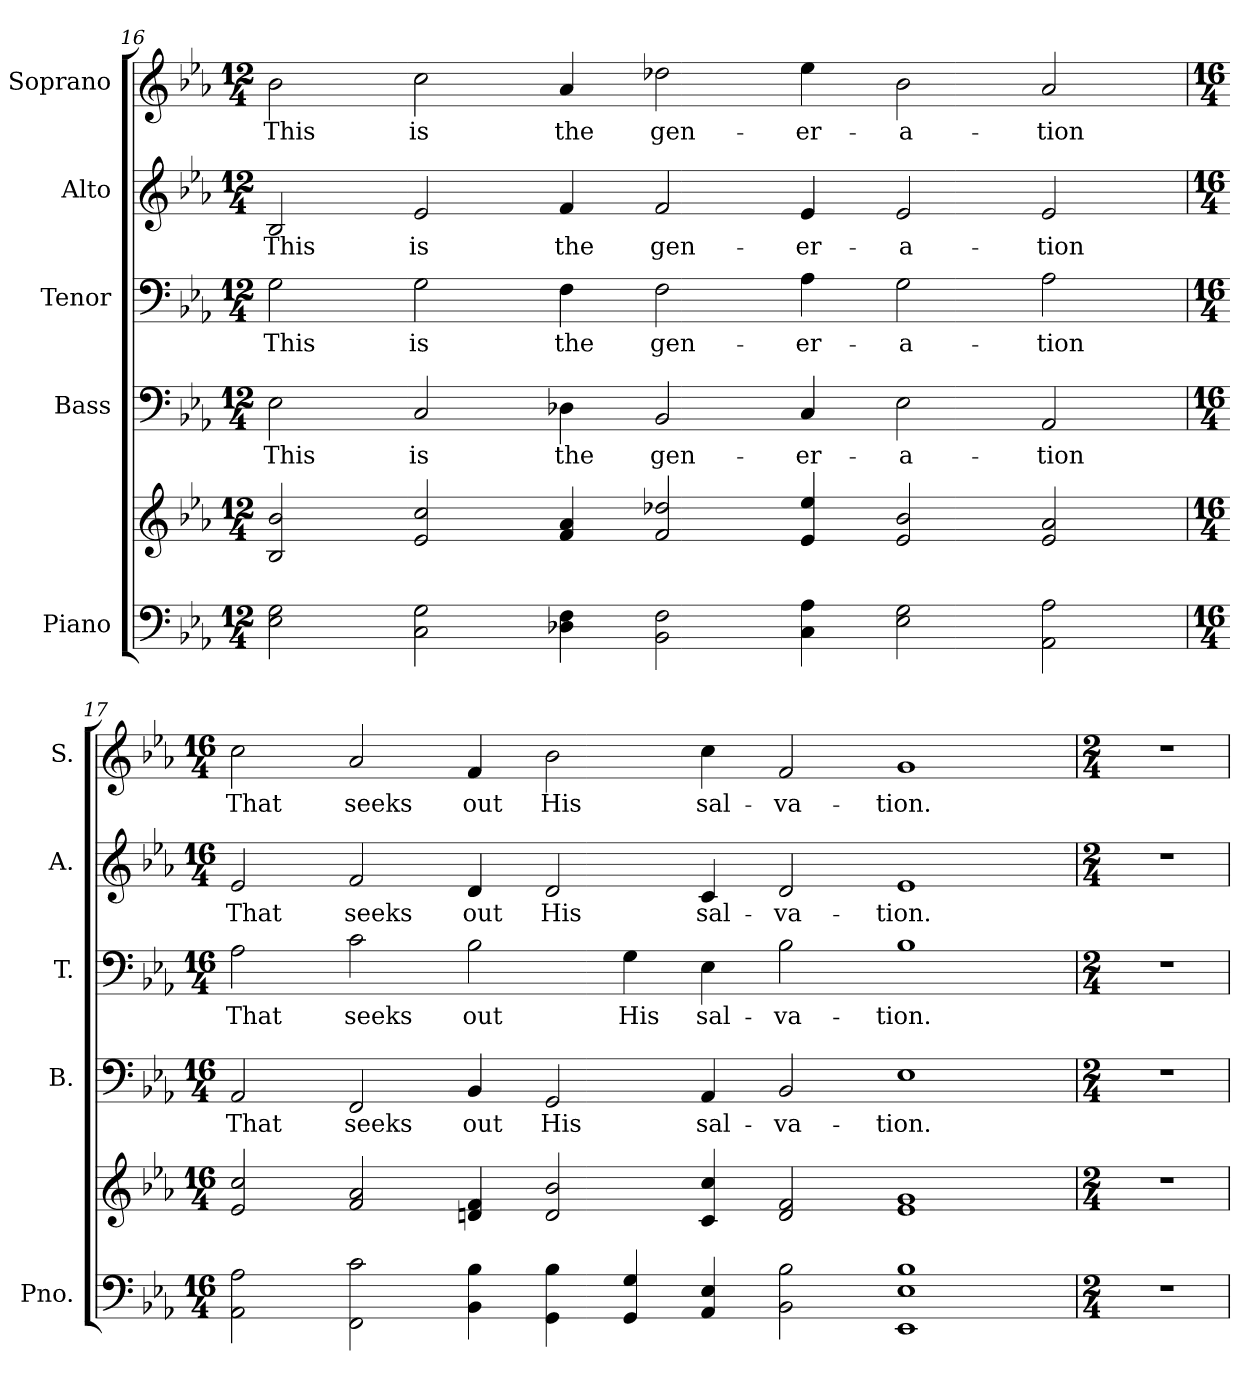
**kern	**kern	**kern	**text	**kern	**text	**kern	**text	**kern	**text
*part5	*part5	*part4	*part4	*part3	*part3	*part2	*part2	*part1	*part1
*staff6	*staff5	*staff4	*staff4	*staff3	*staff3	*staff2	*staff2	*staff1	*staff1
*I"Piano	*	*I"Bass	*	*I"Tenor	*	*I"Alto	*	*I"Soprano	*
*I'Pno.	*	*I'B.	*	*I'T.	*	*I'A.	*	*I'S.	*
!!LO:PB:g=z
*clefF4	*clefG2	*clefF4	*	*clefF4	*	*clefG2	*	*clefG2	*
*k[b-e-a-]	*k[b-e-a-]	*k[b-e-a-]	*	*k[b-e-a-]	*	*k[b-e-a-]	*	*k[b-e-a-]	*
*E-:	*E-:	*E-:	*	*E-:	*	*E-:	*	*E-:	*
*M12/4	*M12/4	*M12/4	*	*M12/4	*	*M12/4	*	*M12/4	*
=16	=16	=16	=16	=16	=16	=16	=16	=16	=16
!	!	!	!LO:LY:b:color=#000000	!	!	!	!	!	!
!	!	!	!	!	!LO:LY:b:color=#000000	!	!	!	!
!	!	!	!	!	!	!	!LO:LY:b:color=#000000	!	!
!	!	!	!	!	!	!	!	!	!LO:LY:b:color=#000000
2E-i\ 2Gi	2B-i/ 2b-i	2E-i\	This	2Gi\	This	2B-i/	This	2b-i\	This
!	!	!	!LO:LY:b:color=#000000	!	!	!	!	!	!
!	!	!	!	!	!LO:LY:b:color=#000000	!	!	!	!
!	!	!	!	!	!	!	!LO:LY:b:color=#000000	!	!
!	!	!	!	!	!	!	!	!	!LO:LY:b:color=#000000
2Ci\ 2Gi	2e-i/ 2cci	2Ci/	is	2Gi\	is	2e-i/	is	2cci\	is
!	!	!	!LO:LY:b:color=#000000	!	!	!	!	!	!
!	!	!	!	!	!LO:LY:b:color=#000000	!	!	!	!
!	!	!	!	!	!	!	!LO:LY:b:color=#000000	!	!
!	!	!	!	!	!	!	!	!	!LO:LY:b:color=#000000
4D-Xi\ 4Fi	4fi/ 4a-i	4D-Xi\	the	4Fi\	the	4fi/	the	4a-i/	the
!	!	!	!LO:LY:b:color=#000000	!	!	!	!	!	!
!	!	!	!	!	!LO:LY:b:color=#000000	!	!	!	!
!	!	!	!	!	!	!	!LO:LY:b:color=#000000	!	!
!	!	!	!	!	!	!	!	!	!LO:LY:b:color=#000000
2BB-i\ 2Fi	2fi/ 2dd-Xi	2BB-i/	gen-	2Fi\	gen-	2fi/	gen-	2dd-Xi\	gen-
!	!	!	!LO:LY:b:color=#000000	!	!	!	!	!	!
!	!	!	!	!	!LO:LY:b:color=#000000	!	!	!	!
!	!	!	!	!	!	!	!LO:LY:b:color=#000000	!	!
!	!	!	!	!	!	!	!	!	!LO:LY:b:color=#000000
4Ci\ 4A-i	4e-i/ 4ee-i	4Ci/	-er-	4A-i\	-er-	4e-i/	-er-	4ee-i\	-er-
!	!	!	!LO:LY:b:color=#000000	!	!	!	!	!	!
!	!	!	!	!	!LO:LY:b:color=#000000	!	!	!	!
!	!	!	!	!	!	!	!LO:LY:b:color=#000000	!	!
!	!	!	!	!	!	!	!	!	!LO:LY:b:color=#000000
2E-i\ 2Gi	2e-i/ 2b-i	2E-i\	-a-	2Gi\	-a-	2e-i/	-a-	2b-i\	-a-
!	!	!	!LO:LY:b:color=#000000	!	!	!	!	!	!
!	!	!	!	!	!LO:LY:b:color=#000000	!	!	!	!
!	!	!	!	!	!	!	!LO:LY:b:color=#000000	!	!
!	!	!	!	!	!	!	!	!	!LO:LY:b:color=#000000
2AA-i\ 2A-i	2e-i/ 2a-i	2AA-i/	-tion	2A-i\	-tion	2e-i/	-tion	2a-i/	-tion
!!LO:PB:g=z
=17	=17	=17	=17	=17	=17	=17	=17	=17	=17
*M16/4	*M16/4	*M16/4	*	*M16/4	*	*M16/4	*	*M16/4	*
!	!	!	!LO:LY:b:color=#000000	!	!	!	!	!	!
!	!	!	!	!	!LO:LY:b:color=#000000	!	!	!	!
!	!	!	!	!	!	!	!LO:LY:b:color=#000000	!	!
!	!	!	!	!	!	!	!	!	!LO:LY:b:color=#000000
2AA-i\ 2A-i	2e-i/ 2cci	2AA-i/	That	2A-i\	That	2e-i/	That	2cci\	That
!	!	!	!LO:LY:b:color=#000000	!	!	!	!	!	!
!	!	!	!	!	!LO:LY:b:color=#000000	!	!	!	!
!	!	!	!	!	!	!	!LO:LY:b:color=#000000	!	!
!	!	!	!	!	!	!	!	!	!LO:LY:b:color=#000000
2FFi\ 2ci	2fi/ 2a-i	2FFi/	seeks	2ci\	seeks	2fi/	seeks	2a-i/	seeks
!	!	!	!LO:LY:b:color=#000000	!	!	!	!	!	!
!	!	!	!	!	!LO:LY:b:color=#000000	!	!	!	!
!	!	!	!	!	!	!	!LO:LY:b:color=#000000	!	!
!	!	!	!	!	!	!	!	!	!LO:LY:b:color=#000000
4BB-i\ 4B-i	4dni/ 4fi	4BB-i/	out	2B-i\	out	4di/	out	4fi/	out
!	!	!	!LO:LY:b:color=#000000	!	!	!	!	!	!
!	!	!	!	!	!	!	!LO:LY:b:color=#000000	!	!
!	!	!	!	!	!	!	!	!	!LO:LY:b:color=#000000
4GGi\ 4B-i	2di/ 2b-i	2GGi/	His	.	.	2di/	His	2b-i\	His
!	!	!	!	!	!LO:LY:b:color=#000000	!	!	!	!
4GGi/ 4Gi	.	.	.	4Gi\	His	.	.	.	.
!	!	!	!LO:LY:b:color=#000000	!	!	!	!	!	!
!	!	!	!	!	!LO:LY:b:color=#000000	!	!	!	!
!	!	!	!	!	!	!	!LO:LY:b:color=#000000	!	!
!	!	!	!	!	!	!	!	!	!LO:LY:b:color=#000000
4AA-i/ 4E-i	4ci/ 4cci	4AA-i/	sal-	4E-i\	sal-	4ci/	sal-	4cci\	sal-
!	!	!	!LO:LY:b:color=#000000	!	!	!	!	!	!
!	!	!	!	!	!LO:LY:b:color=#000000	!	!	!	!
!	!	!	!	!	!	!	!LO:LY:b:color=#000000	!	!
!	!	!	!	!	!	!	!	!	!LO:LY:b:color=#000000
2BB-i\ 2B-i	2di/ 2fi	2BB-i/	-va-	2B-i\	-va-	2di/	-va-	2fi/	-va-
!	!	!	!LO:LY:b:color=#000000	!	!	!	!	!	!
!	!	!	!	!	!LO:LY:b:color=#000000	!	!	!	!
!	!	!	!	!	!	!	!LO:LY:b:color=#000000	!	!
!	!	!	!	!	!	!	!	!	!LO:LY:b:color=#000000
1EE-i 1E-i 1B-i	1e-i 1gi	1E-i	-tion.	1B-i	-tion.	1e-i	-tion.	1gi	-tion.
!!LO:PB:g=z
=18	=18	=18	=18	=18	=18	=18	=18	=18	=18
*M2/4	*M2/4	*M2/4	*	*M2/4	*	*M2/4	*	*M2/4	*
2r	2r	2r	.	2r	.	2r	.	2r	.
=	=	=	=	=	=	=	=	=	=
*-	*-	*-	*-	*-	*-	*-	*-	*-	*-
